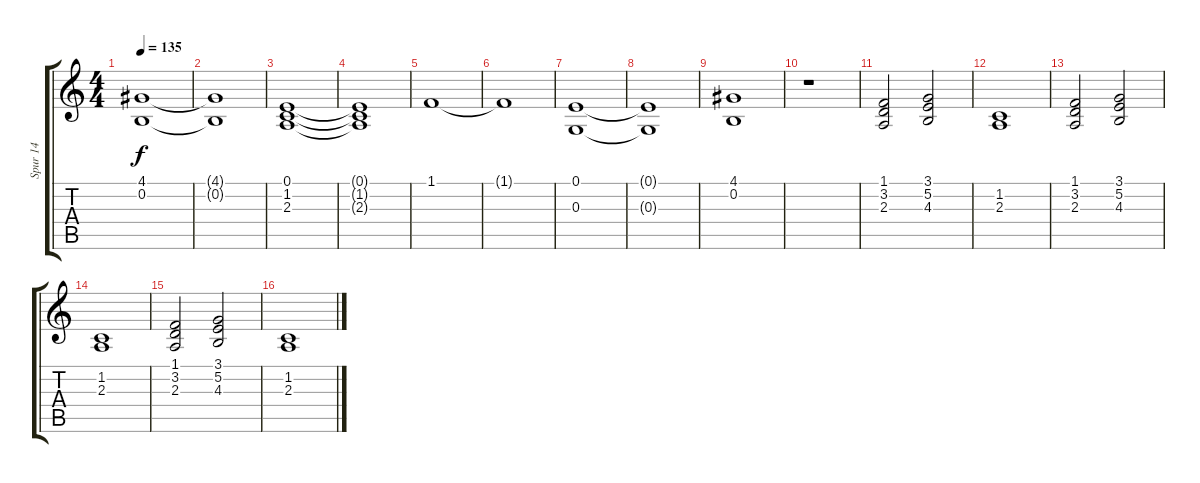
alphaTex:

\track ("Spur 14" "Spur 14") {instrument stringensemble1}
\staff {score tabs}
\tuning (E4 B3 G3 D3 A2 E2) {hide}
\ts (4 4)
\tempo 135
\clef g2
\ks c
(4.1 0.2).1{dy f} |
(4.1{t} 0.2{t}).1 |
(0.1 1.2 2.3).1 |
(0.1{t} 1.2{t} 2.3{t}).1 |
1.1.1 |
1.1{t}.1 |
(0.1 0.3).1 |
(0.1{t} 0.3{t}).1 |
(4.1 0.2).1 |
r.1 |
(1.1 3.2 2.3).2 (3.1 5.2 4.3).2 |
(1.2 2.3).1 |
(1.1 3.2 2.3).2 (3.1 5.2 4.3).2 |
(1.2 2.3).1 |
(1.1 3.2 2.3).2 (3.1 5.2 4.3).2 |
(1.2 2.3).1
